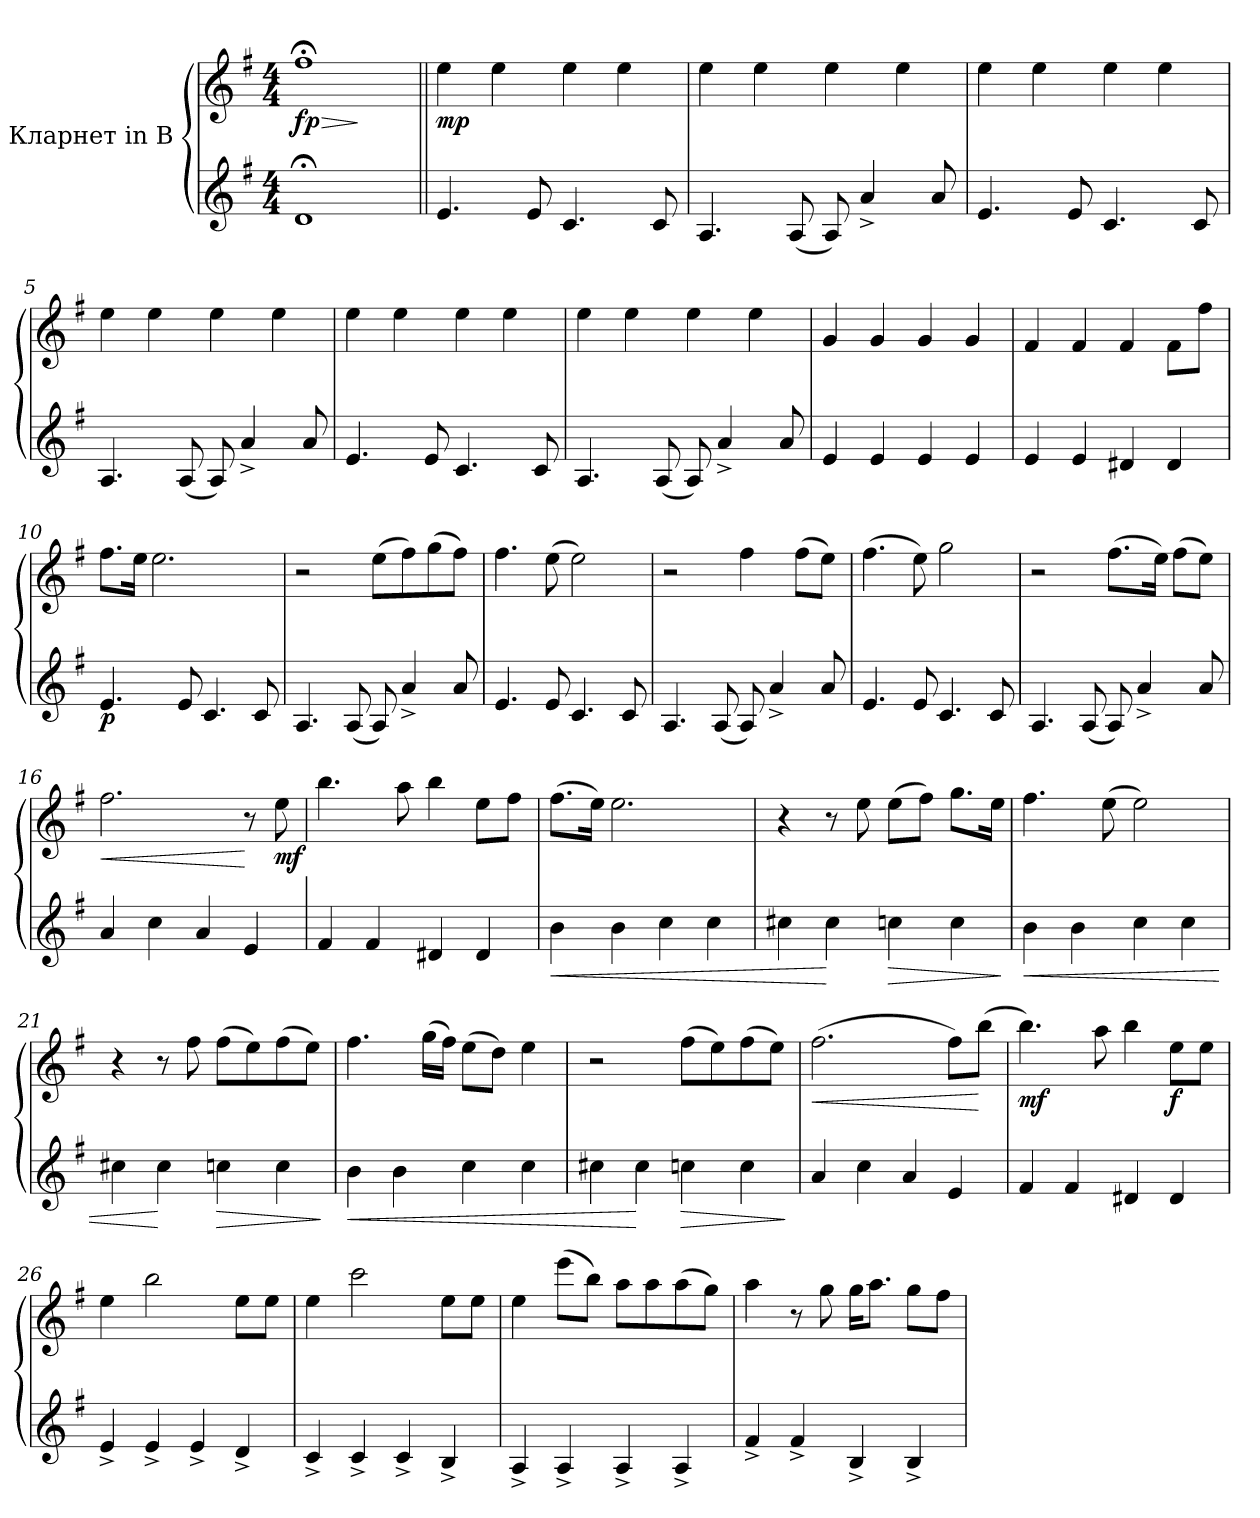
**kern	**dynam	**kern	**dynam
*part2	*part2	*part1	*part1
*staff2	*staff2	*staff1	*staff1
*I"Кларнет in Bb 2	*	*I"Кларнет in Bb 1	*
*clefG2	*	*clefG2	*
*ITrd1c2	*	*ITrd1c2	*
*k[b-]	*	*k[b-]	*
*M4/4	*	*M4/4	*
*MM75	*	*MM75	*
=1	=1	=1	=1
!	!	!	!LO:HP:b
!	!	!	!LO:DY:n=1:b
1c;<	.	1ee;<	> fp
.	.	.	]
=2||	=2||	=2||	=2||
!	!	!	!LO:DY:b
4.d/	.	4dd\	mp
.	.	4dd\	.
8d/	.	.	.
4.B-/	.	4dd\	.
.	.	4dd\	.
8B-/	.	.	.
=3	=3	=3	=3
4.G/	.	4dd\	.
.	.	4dd\	.
(<8G/	.	.	.
8G/)	.	4dd\	.
4g^/	.	.	.
.	.	4dd\	.
8g/	.	.	.
=4	=4	=4	=4
4.d/	.	4dd\	.
.	.	4dd\	.
8d/	.	.	.
4.B-/	.	4dd\	.
.	.	4dd\	.
8B-/	.	.	.
=5	=5	=5	=5
4.G/	.	4dd\	.
.	.	4dd\	.
(<8G/	.	.	.
8G/)	.	4dd\	.
4g^/	.	.	.
.	.	4dd\	.
8g/	.	.	.
!!LO:LB:g=z
=6	=6	=6	=6
4.d/	.	4dd\	.
.	.	4dd\	.
8d/	.	.	.
4.B-/	.	4dd\	.
.	.	4dd\	.
8B-/	.	.	.
=7	=7	=7	=7
4.G/	.	4dd\	.
.	.	4dd\	.
(<8G/	.	.	.
8G/)	.	4dd\	.
4g^/	.	.	.
.	.	4dd\	.
8g/	.	.	.
=8	=8	=8	=8
4d/	.	4f/	.
4d/	.	4f/	.
4d/	.	4f/	.
4d/	.	4f/	.
=9	=9	=9	=9
4d/	.	4e/	.
4d/	.	4e/	.
4c#X/	.	4e/	.
4c#/	.	8e\L	.
.	.	8ee\J	.
=10	=10	=10	=10
!	!LO:DY:b	!	!
4.d/	p	8.ee\L	.
.	.	16dd\Jk	.
.	.	2.dd\	.
8d/	.	.	.
4.B-/	.	.	.
8B-/	.	.	.
!!LO:LB:g=z
=11	=11	=11	=11
4.G/	.	2r	.
(<8G/	.	.	.
8G/)	.	(>8dd\L	.
4g^/	.	8ee\)	.
.	.	(>8ff\	.
8g/	.	8ee\J)	.
=12	=12	=12	=12
4.d/	.	4.ee\	.
8d/	.	(>8dd\	.
4.B-/	.	2dd\)	.
8B-/	.	.	.
=13	=13	=13	=13
4.G/	.	2r	.
(<8G/	.	.	.
8G/)	.	4ee\	.
4g^/	.	.	.
.	.	(>8ee\L	.
8g/	.	8dd\J)	.
=14	=14	=14	=14
4.d/	.	(>4.ee\	.
8d/	.	8dd\)	.
4.B-/	.	2ff\	.
8B-/	.	.	.
=15	=15	=15	=15
4.G/	.	2r	.
(<8G/	.	.	.
8G/)	.	(>8.ee\L	.
4g^/	.	.	.
.	.	16dd\Jk)	.
.	.	(>8ee\L	.
8g/	.	8dd\J)	.
!!LO:LB:g=z
=16	=16	=16	=16
!	!	!	!LO:HP:b
4g/	.	2.ee\	<
4b-\	.	.	.
4g/	.	.	.
4d/	.	8r	[
!	!	!	!LO:DY:b
.	.	8dd\	mf
=17	=17	=17	=17
4e/	.	4.aa\	.
4e/	.	.	.
.	.	8gg\	.
4c#X/	.	4aa\	.
4c#/	.	8dd\L	.
.	.	8ee\J	.
=18	=18	=18	=18
!	!LO:HP:b	!	!
4a\	<	(>8.ee\L	.
.	.	16dd\Jk)	.
4a\	.	2.dd\	.
4b-\	.	.	.
4b-\	.	.	.
=19	=19	=19	=19
4bn\	.	4r	.
4b\	[	8r	.
.	.	8dd\	.
!	!LO:HP:b	!	!
4b-X\	>	(>8dd\L	.
.	.	8ee\J)	.
4b-\	.	8.ff\L	.
.	.	16dd\Jk	.
.	]	.	.
=20	=20	=20	=20
!	!LO:HP:b	!	!
4a\	<	4.ee\	.
4a\	.	.	.
.	.	(>8dd\	.
4b-\	.	2dd\)	.
4b-\	.	.	.
=21	=21	=21	=21
4bn\	.	4r	.
4b\	[	8r	.
.	.	8ee\	.
!	!LO:HP:b	!	!
4b-X\	>	(>8ee\L	.
.	.	8dd\)	.
4b-\	.	(>8ee\	.
.	.	8dd\J)	.
.	]	.	.
!!LO:LB:g=z
=22	=22	=22	=22
!	!LO:HP:b	!	!
4a\	<	4.ee\	.
4a\	.	.	.
.	.	(>16ff\LL	.
.	.	16ee\JJ)	.
4b-\	.	(>8dd\L	.
.	.	8cc\J)	.
4b-\	.	4dd\	.
=23	=23	=23	=23
4bn\	.	2r	.
4b\	[	.	.
!	!LO:HP:b	!	!
4b-X\	>	(>8ee\L	.
.	.	8dd\)	.
4b-\	.	(>8ee\	.
.	.	8dd\J)	.
.	]	.	.
=24	=24	=24	=24
!	!	!	!LO:HP:b
4g/	.	(>2.ee\	<
4b-\	.	.	.
4g/	.	.	.
4d/	.	8ee\L)	.
.	.	(>8aa\J	[
=25	=25	=25	=25
!	!	!	!LO:DY:b
4e/	.	4.aa\)	mf
4e/	.	.	.
.	.	8gg\	.
4c#X/	.	4aa\	.
!	!	!	!LO:DY:b
4c#/	.	8dd\L	f
.	.	8dd\J	.
=26	=26	=26	=26
4d^/	.	4dd\	.
4d^/	.	2aa\	.
4d^/	.	.	.
4c^/	.	8dd\L	.
.	.	8dd\J	.
=27	=27	=27	=27
4B-^/	.	4dd\	.
4B-^/	.	2bb-\	.
4B-^/	.	.	.
4A^/	.	8dd\L	.
.	.	8dd\J	.
!!LO:PB:g=z
=28	=28	=28	=28
4G^/	.	4dd\	.
4G^/	.	(>8ddd\L	.
.	.	8aa\J)	.
4G^/	.	8gg\L	.
.	.	8gg\	.
4G^/	.	(>8gg\	.
.	.	8ff\J)	.
=29	=29	=29	=29
4e^/	.	4gg\	.
4e^/	.	8r	.
.	.	8ff\	.
4A^/	.	16ff\KL	.
.	.	8.gg\J	.
4A^/	.	8ff\L	.
.	.	8ee\J	.
=	=	=	=
*-	*-	*-	*-
